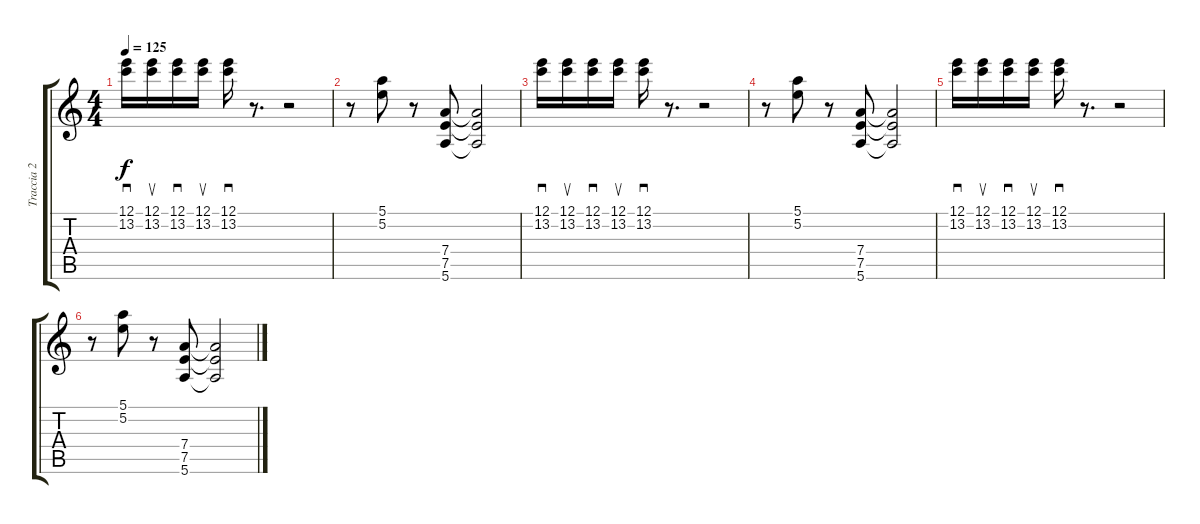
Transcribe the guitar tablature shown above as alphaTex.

\track ("Traccia 2" "Traccia 2") {instrument distortionguitar}
\staff {score tabs}
\tuning (E4 B3 G3 D3 A2 E2) {hide}
\ts (4 4)
\tempo 125
\clef g2
\ks c
(12.1 13.2).16{sd dy f} (12.1 13.2).16{su} (12.1 13.2).16{sd} (12.1 13.2).16{su} (12.1 13.2).16{sd} r.8{d} r.2 |
r.8 (5.1 5.2).8 r.8 (7.4 7.5 5.6).8 (7.4{t} 7.5{t} 5.6{t}).2 |
(12.1 13.2).16{sd} (12.1 13.2).16{su} (12.1 13.2).16{sd} (12.1 13.2).16{su} (12.1 13.2).16{sd} r.8{d} r.2 |
r.8 (5.1 5.2).8 r.8 (7.4 7.5 5.6).8 (7.4{t} 7.5{t} 5.6{t}).2 |
(12.1 13.2).16{sd} (12.1 13.2).16{su} (12.1 13.2).16{sd} (12.1 13.2).16{su} (12.1 13.2).16{sd} r.8{d} r.2 |
r.8 (5.1 5.2).8 r.8 (7.4 7.5 5.6).8 (7.4{t} 7.5{t} 5.6{t}).2
